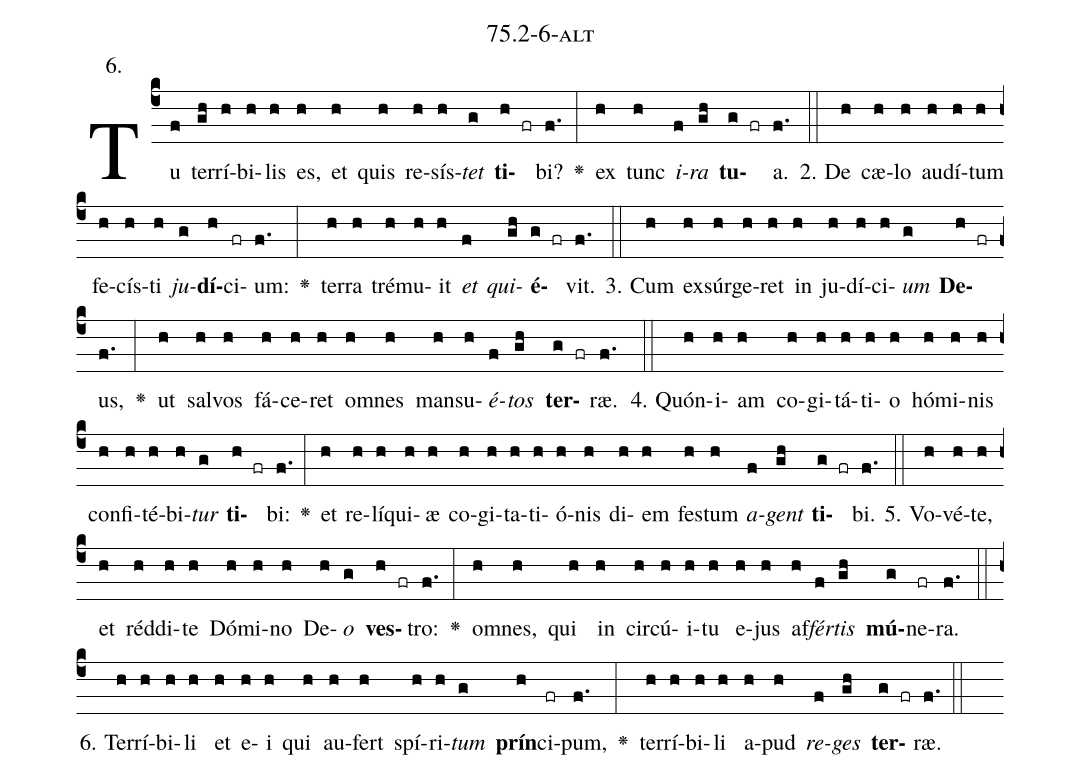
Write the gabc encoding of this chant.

name: 75.2-6-alt;
annotation: 6.;
%%
(c4)Tu(f) ter(gh)rí(h)bi(h)lis(h) es,(h) et(h) quis(h) re(h)sís(h)<i>tet</i>(g) <b>ti</b>(h fr)bi?(f.) <v>\greheightstar</v>(:) ex(h) tunc(h) <i>i</i>(f)<i>ra</i>(gh) <b>tu</b>(g fr)a.(f.) (::)
2. De(h) cæ(h)lo(h) au(h)dí(h)tum(h) fe(h)cís(h)ti(h) <i>ju</i>(g)<b>dí</b>(h)ci(fr)um:(f.) <v>\greheightstar</v>(:) ter(h)ra(h) tré(h)mu(h)it(h) <i>et</i>(f) <i>qui</i>(gh)<b>é</b>(g fr)vit.(f.) (::)
3. Cum(h) ex(h)súr(h)ge(h)ret(h) in(h) ju(h)dí(h)ci(h)<i>um</i>(g) <b>De</b>(h fr)us,(f.) <v>\greheightstar</v>(:) ut(h) sal(h)vos(h) fá(h)ce(h)ret(h) om(h)nes(h) man(h)su(h)<i>é</i>(f)<i>tos</i>(gh) <b>ter</b>(g fr)ræ.(f.) (::)
4. Quón(h)i(h)am(h) co(h)gi(h)tá(h)ti(h)o(h) hó(h)mi(h)nis(h) con(h)fi(h)té(h)bi(h)<i>tur</i>(g) <b>ti</b>(h fr)bi:(f.) <v>\greheightstar</v>(:) et(h) re(h)lí(h)qui(h)æ(h) co(h)gi(h)ta(h)ti(h)ó(h)nis(h) di(h)em(h) fes(h)tum(h) <i>a</i>(f)<i>gent</i>(gh) <b>ti</b>(g fr)bi.(f.) (::)
5. Vo(h)vé(h)te,(h) et(h) réd(h)di(h)te(h) Dó(h)mi(h)no(h) De(h)<i>o</i>(g) <b>ves</b>(h fr)tro:(f.) <v>\greheightstar</v>(:) om(h)nes,(h) qui(h) in(h) cir(h)cú(h)i(h)tu(h) e(h)jus(h) af(h)<i>fér</i>(f)<i>tis</i>(gh) <b>mú</b>(g)ne(fr)ra.(f.) (::)
6. Ter(h)rí(h)bi(h)li(h) et(h) e(h)i(h) qui(h) au(h)fert(h) spí(h)ri(h)<i>tum</i>(g) <b>prín</b>(h)ci(fr)pum,(f.) <v>\greheightstar</v>(:) ter(h)rí(h)bi(h)li(h) a(h)pud(h) <i>re</i>(f)<i>ges</i>(gh) <b>ter</b>(g fr)ræ.(f.) (::)
